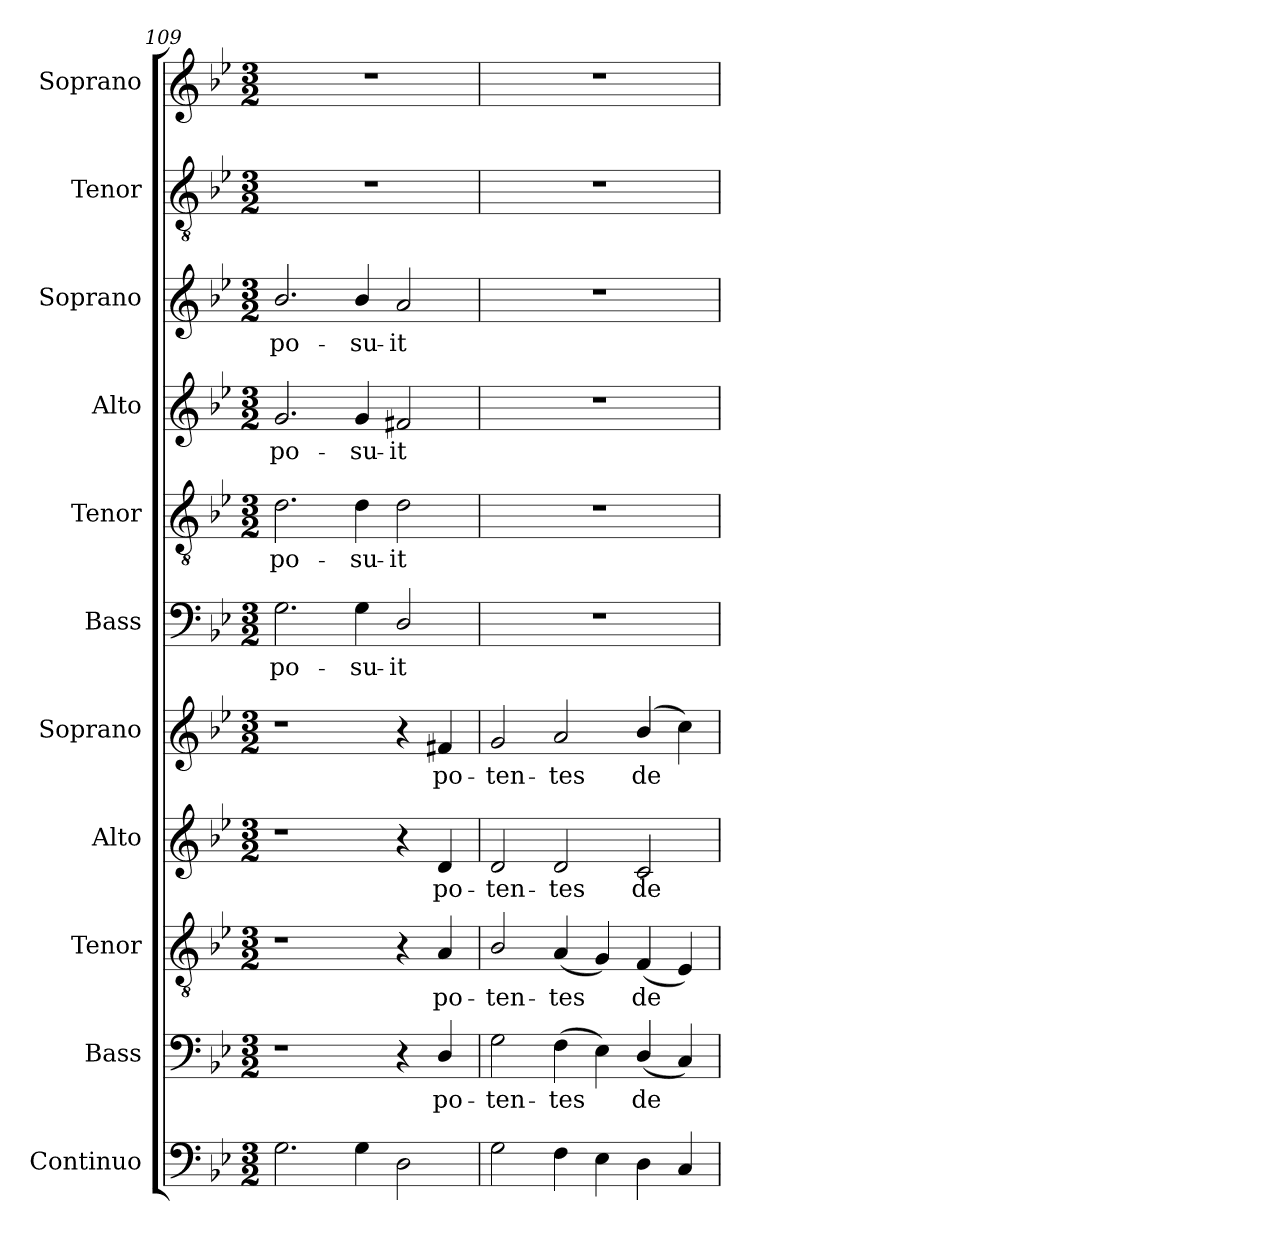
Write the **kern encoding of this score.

**kern	**kern	**text	**kern	**text	**kern	**text	**kern	**text	**kern	**text	**kern	**text	**kern	**text	**kern	**text	**kern	**kern
*part11	*part10	*part10	*part9	*part9	*part8	*part8	*part7	*part7	*part6	*part6	*part5	*part5	*part4	*part4	*part3	*part3	*part2	*part1
*staff11	*staff10	*staff10	*staff9	*staff9	*staff8	*staff8	*staff7	*staff7	*staff6	*staff6	*staff5	*staff5	*staff4	*staff4	*staff3	*staff3	*staff2	*staff1
*I"Continuo	*I"Bass	*	*I"Tenor	*	*I"Alto	*	*I"Soprano	*	*I"Bass	*	*I"Tenor	*	*I"Alto	*	*I"Soprano	*	*I"Tenor	*I"Soprano
*I'Cont.	*I'B.	*	*I'T.	*	*I'A.	*	*I'S.	*	*I'B.	*	*I'T.	*	*I'A.	*	*I'S.	*	*I'T.	*I'S.
*clefF4	*clefF4	*	*clefGv2	*	*clefG2	*	*clefG2	*	*clefF4	*	*clefGv2	*	*clefG2	*	*clefG2	*	*clefGv2	*clefG2
*	*	*	*ITrd7c12	*	*	*	*	*	*	*	*ITrd7c12	*	*	*	*	*	*ITrd7c12	*
*k[b-e-]	*k[b-e-]	*	*k[b-e-]	*	*k[b-e-]	*	*k[b-e-]	*	*k[b-e-]	*	*k[b-e-]	*	*k[b-e-]	*	*k[b-e-]	*	*k[b-e-]	*k[b-e-]
*B-:	*B-:	*	*B-:	*	*B-:	*	*B-:	*	*B-:	*	*B-:	*	*B-:	*	*B-:	*	*B-:	*B-:
*M3/2	*M3/2	*	*M3/2	*	*M3/2	*	*M3/2	*	*M3/2	*	*M3/2	*	*M3/2	*	*M3/2	*	*M3/2	*M3/2
=109	=109	=109	=109	=109	=109	=109	=109	=109	=109	=109	=109	=109	=109	=109	=109	=109	=109	=109
!	!	!	!	!	!	!	!	!	!	!LO:LY:b:color=#000000	!	!	!	!	!	!	!	!
!	!	!	!	!	!	!	!	!	!	!	!	!LO:LY:b:color=#000000	!	!	!	!	!	!
!	!	!	!	!	!	!	!	!	!	!	!	!	!	!LO:LY:b:color=#000000	!	!	!	!
!	!	!	!	!	!	!	!	!	!	!	!	!	!	!	!	!LO:LY:b:color=#000000	!LO:N:vis=1	!LO:N:vis=1
2.Gi\	1r	.	1r	.	1r	.	1r	.	2.Gi\	-po-	2.Di\	-po-	2.gi/	-po-	2.b-i/	-po-	1.r	1.r
!	!	!	!	!	!	!	!	!	!	!LO:LY:b:color=#000000	!	!	!	!	!	!	!	!
!	!	!	!	!	!	!	!	!	!	!	!	!LO:LY:b:color=#000000	!	!	!	!	!	!
!	!	!	!	!	!	!	!	!	!	!	!	!	!	!LO:LY:b:color=#000000	!	!	!	!
!	!	!	!	!	!	!	!	!	!	!	!	!	!	!	!	!LO:LY:b:color=#000000	!	!
4Gi\	.	.	.	.	.	.	.	.	4Gi\	-su-	4Di\	-su-	4gi/	-su-	4b-i/	-su-	.	.
!	!	!	!	!	!	!	!	!	!	!LO:LY:b:color=#000000	!	!	!	!	!	!	!	!
!	!	!	!	!	!	!	!	!	!	!	!	!LO:LY:b:color=#000000	!	!	!	!	!	!
!	!	!	!	!	!	!	!	!	!	!	!	!	!	!LO:LY:b:color=#000000	!	!	!	!
!	!	!	!	!	!	!	!	!	!	!	!	!	!	!	!	!LO:LY:b:color=#000000	!	!
2Di\	4r	.	4r	.	4r	.	4r	.	2Di/	-it	2Di\	-it	2f#Xi/	-it	2ai/	-it	.	.
!	!	!LO:LY:b:color=#000000	!	!	!	!	!	!	!	!	!	!	!	!	!	!	!	!
!	!	!	!	!LO:LY:b:color=#000000	!	!	!	!	!	!	!	!	!	!	!	!	!	!
!	!	!	!	!	!	!LO:LY:b:color=#000000	!	!	!	!	!	!	!	!	!	!	!	!
!	!	!	!	!	!	!	!	!LO:LY:b:color=#000000	!	!	!	!	!	!	!	!	!	!
.	4Di/	po-	4AAi/	po-	4di/	po-	4f#Xi/	po-	.	.	.	.	.	.	.	.	.	.
=110	=110	=110	=110	=110	=110	=110	=110	=110	=110	=110	=110	=110	=110	=110	=110	=110	=110	=110
!	!	!LO:LY:b:color=#000000	!	!	!	!	!	!	!	!	!	!	!	!	!	!	!	!
!	!	!	!	!LO:LY:b:color=#000000	!	!	!	!	!	!	!	!	!	!	!	!	!	!
!	!	!	!	!	!	!LO:LY:b:color=#000000	!	!	!	!	!	!	!	!	!	!	!	!
!	!	!	!	!	!	!	!	!LO:LY:b:color=#000000	!LO:N:vis=1	!	!LO:N:vis=1	!	!LO:N:vis=1	!	!LO:N:vis=1	!	!LO:N:vis=1	!LO:N:vis=1
2Gi\	2Gi\	-ten-	2BB-i/	-ten-	2di/	-ten-	2gi/	-ten-	1.r	.	1.r	.	1.r	.	1.r	.	1.r	1.r
!	!	!LO:LY:b:color=#000000	!	!	!	!	!	!	!	!	!	!	!	!	!	!	!	!
!	!	!	!	!LO:LY:b:color=#000000	!	!	!	!	!	!	!	!	!	!	!	!	!	!
!	!	!	!	!	!	!LO:LY:b:color=#000000	!	!	!	!	!	!	!	!	!	!	!	!
!	!	!	!	!	!	!	!	!LO:LY:b:color=#000000	!	!	!	!	!	!	!	!	!	!
4Fi\	(4Fi\	-tes	(4AAi/	-tes	2di/	-tes	2ai/	-tes	.	.	.	.	.	.	.	.	.	.
4E-i\	4E-i\)	.	4GGi/)	.	.	.	.	.	.	.	.	.	.	.	.	.	.	.
!	!	!LO:LY:b:color=#000000	!	!	!	!	!	!	!	!	!	!	!	!	!	!	!	!
!	!	!	!	!LO:LY:b:color=#000000	!	!	!	!	!	!	!	!	!	!	!	!	!	!
!	!	!	!	!	!	!LO:LY:b:color=#000000	!	!	!	!	!	!	!	!	!	!	!	!
!	!	!	!	!	!	!	!	!LO:LY:b:color=#000000	!	!	!	!	!	!	!	!	!	!
4Di\	(4Di/	de	(4FFi/	de	2ci/	de	(4b-i/	de	.	.	.	.	.	.	.	.	.	.
4Ci/	4Ci/)	.	4EE-i/)	.	.	.	4cci\)	.	.	.	.	.	.	.	.	.	.	.
=	=	=	=	=	=	=	=	=	=	=	=	=	=	=	=	=	=	=
*-	*-	*-	*-	*-	*-	*-	*-	*-	*-	*-	*-	*-	*-	*-	*-	*-	*-	*-
